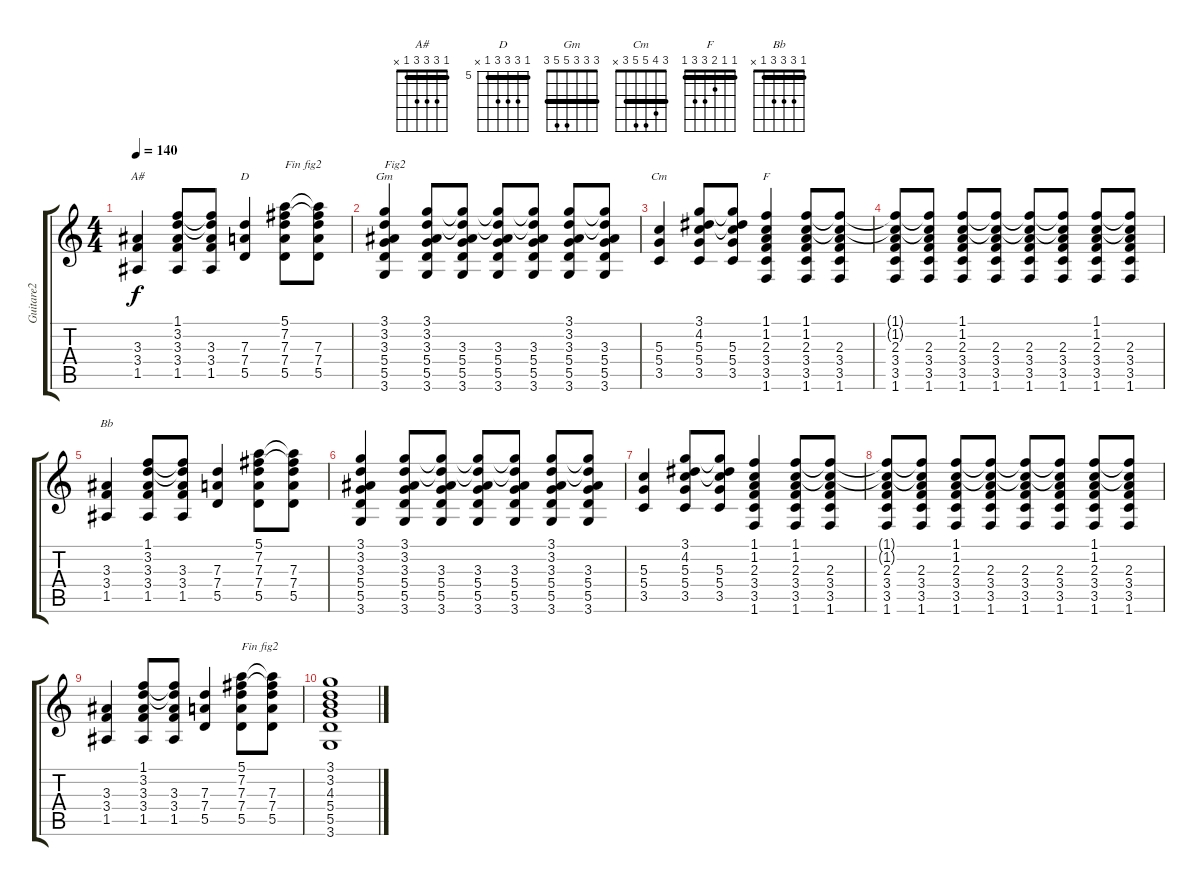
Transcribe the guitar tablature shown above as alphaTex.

\track ("Guitare2" "Guitare2") {instrument electricguitarjazz}
\staff {score tabs}
\tuning (E4 B3 G3 D3 A2 E2) {hide}
\chord ("A#" 1 3 3 3 1 x) {barre 1}
\chord ("D" 5 7 7 7 5 x) {firstfret 5 barre 5}
\chord ("Gm" 3 3 3 5 5 3) {barre 3}
\chord ("Cm" 3 4 5 5 3 x) {barre 3}
\chord ("F" 1 1 2 3 3 1) {barre 1}
\chord ("Bb" 1 3 3 3 1 x) {barre 1}
\ts (4 4)
\tempo 140
\clef g2
\ks c
(3.3 3.4 1.5).4{ch "A#" dy f} (1.1 3.2 3.3 3.4 1.5).8 (1.1{t} 3.2{t} 3.3 3.4 1.5).8 (7.3 7.4 5.5).4{ch "D"} (5.1 7.2 7.3 7.4 5.5).8{txt "Fin fig2"} (5.1{t} 7.2{t} 7.3 7.4 5.5).8 |
(3.1 3.2 3.3 5.4 5.5 3.6).4{ch "Gm" txt "Fig2"} (3.1 3.2 3.3 5.4 5.5 3.6).8 (3.1{t} 3.2{t} 3.3 5.4 5.5 3.6).8 (3.1{t} 3.2{t} 3.3 5.4 5.5 3.6).8 (3.1{t} 3.2{t} 3.3 5.4 5.5 3.6).8 (3.1 3.2 3.3 5.4 5.5 3.6).8 (3.1{t} 3.2{t} 3.3 5.4 5.5 3.6).8 |
(5.3 5.4 3.5).4{ch "Cm"} (3.1 4.2 5.3 5.4 3.5).8 (3.1{t} 4.2{t} 5.3 5.4 3.5).8 (1.1 1.2 2.3 3.4 3.5 1.6).4{ch "F"} (1.1 1.2 2.3 3.4 3.5 1.6).8 (1.1{t} 1.2{t} 2.3 3.4 3.5 1.6).8 |
(1.1{t} 1.2{t} 2.3 3.4 3.5 1.6).8 (1.1{t} 1.2{t} 2.3 3.4 3.5 1.6).8 (1.1 1.2 2.3 3.4 3.5 1.6).8 (1.1{t} 1.2{t} 2.3 3.4 3.5 1.6).8 (1.1{t} 1.2{t} 2.3 3.4 3.5 1.6).8 (1.1{t} 1.2{t} 2.3 3.4 3.5 1.6).8 (1.1 1.2 2.3 3.4 3.5 1.6).8 (1.1{t} 1.2{t} 2.3 3.4 3.5 1.6).8 |
(3.3 3.4 1.5).4{ch "Bb"} (1.1 3.2 3.3 3.4 1.5).8 (1.1{t} 3.2{t} 3.3 3.4 1.5).8 (7.3 7.4 5.5).4 (5.1 7.2 7.3 7.4 5.5).8 (5.1{t} 7.2{t} 7.3 7.4 5.5).8 |
(3.1 3.2 3.3 5.4 5.5 3.6).4 (3.1 3.2 3.3 5.4 5.5 3.6).8 (3.1{t} 3.2{t} 3.3 5.4 5.5 3.6).8 (3.1{t} 3.2{t} 3.3 5.4 5.5 3.6).8 (3.1{t} 3.2{t} 3.3 5.4 5.5 3.6).8 (3.1 3.2 3.3 5.4 5.5 3.6).8 (3.1{t} 3.2{t} 3.3 5.4 5.5 3.6).8 |
(5.3 5.4 3.5).4 (3.1 4.2 5.3 5.4 3.5).8 (3.1{t} 4.2{t} 5.3 5.4 3.5).8 (1.1 1.2 2.3 3.4 3.5 1.6).4 (1.1 1.2 2.3 3.4 3.5 1.6).8 (1.1{t} 1.2{t} 2.3 3.4 3.5 1.6).8 |
(1.1{t} 1.2{t} 2.3 3.4 3.5 1.6).8 (1.1{t} 1.2{t} 2.3 3.4 3.5 1.6).8 (1.1 1.2 2.3 3.4 3.5 1.6).8 (1.1{t} 1.2{t} 2.3 3.4 3.5 1.6).8 (1.1{t} 1.2{t} 2.3 3.4 3.5 1.6).8 (1.1{t} 1.2{t} 2.3 3.4 3.5 1.6).8 (1.1 1.2 2.3 3.4 3.5 1.6).8 (1.1{t} 1.2{t} 2.3 3.4 3.5 1.6).8 |
(3.3 3.4 1.5).4 (1.1 3.2 3.3 3.4 1.5).8 (1.1{t} 3.2{t} 3.3 3.4 1.5).8 (7.3 7.4 5.5).4 (5.1 7.2 7.3 7.4 5.5).8{txt "Fin fig2"} (5.1{t} 7.2{t} 7.3 7.4 5.5).8 |
(3.1 3.2 4.3 5.4 5.5 3.6).1
